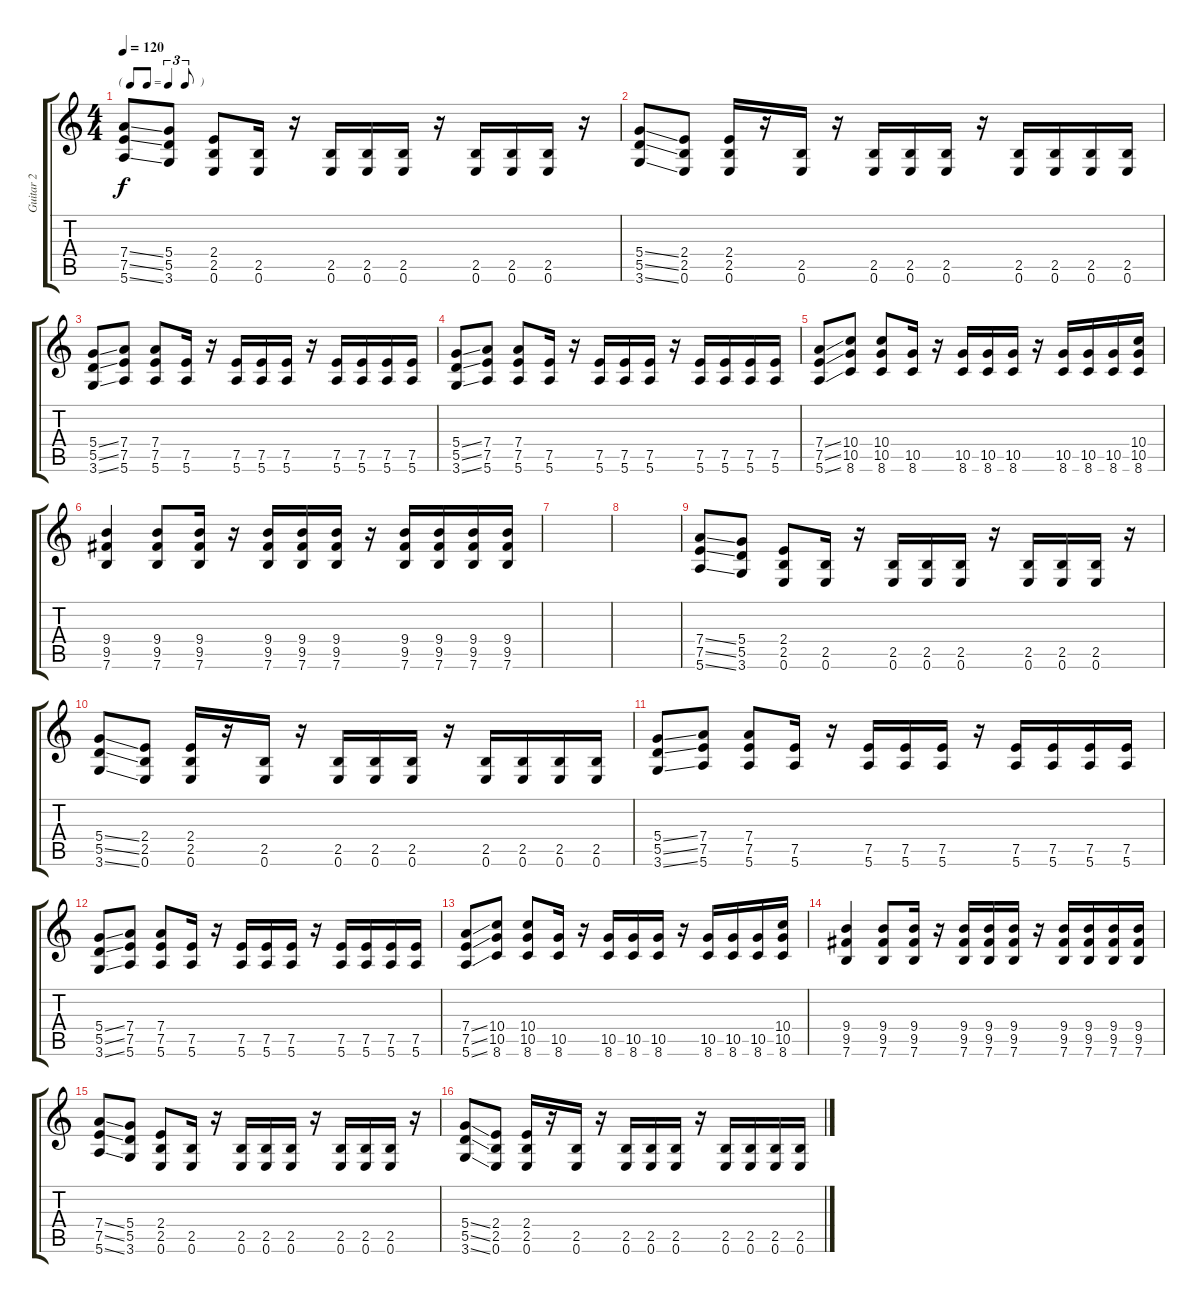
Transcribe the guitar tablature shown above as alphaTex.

\track ("Guitar 2" "Guitar 2") {instrument distortionguitar}
\staff {score tabs}
\tuning (E4 B3 G3 D3 A2 E2) {hide}
\ts (4 4)
\tf triplet8th
\tempo 120
\clef g2
\ks c
(7.4{ss} 7.5{ss} 5.6{ss}).8{dy f} (5.4 5.5 3.6).8 (2.4 2.5 0.6).8 (2.5 0.6).16 r.16 (2.5 0.6).16 (2.5 0.6).16 (2.5 0.6).16 r.16 (2.5 0.6).16 (2.5 0.6).16 (2.5 0.6).16 r.16 |
(5.4{ss} 5.5{ss} 3.6{ss}).8 (2.4 2.5 0.6).8 (2.4 2.5 0.6).16 r.16 (2.5 0.6).16 r.16 (2.5 0.6).16 (2.5 0.6).16 (2.5 0.6).16 r.16 (2.5 0.6).16 (2.5 0.6).16 (2.5 0.6).16 (2.5 0.6).16 |
(5.4{ss} 5.5{ss} 3.6{ss}).8 (7.4 7.5 5.6).8 (7.4 7.5 5.6).8 (7.5 5.6).16 r.16 (7.5 5.6).16 (7.5 5.6).16 (7.5 5.6).16 r.16 (7.5 5.6).16 (7.5 5.6).16 (7.5 5.6).16 (7.5 5.6).16 |
(5.4{ss} 5.5{ss} 3.6{ss}).8 (7.4 7.5 5.6).8 (7.4 7.5 5.6).8 (7.5 5.6).16 r.16 (7.5 5.6).16 (7.5 5.6).16 (7.5 5.6).16 r.16 (7.5 5.6).16 (7.5 5.6).16 (7.5 5.6).16 (7.5 5.6).16 |
(7.4{ss} 7.5{ss} 5.6{ss}).8 (10.4 10.5 8.6).8 (10.4 10.5 8.6).8 (10.5 8.6).16 r.16 (10.5 8.6).16 (10.5 8.6).16 (10.5 8.6).16 r.16 (10.5 8.6).16 (10.5 8.6).16 (10.5 8.6).16 (10.4 10.5 8.6).16 |
(9.4 9.5 7.6).4 (9.4 9.5 7.6).8 (9.4 9.5 7.6).16 r.16 (9.4 9.5 7.6).16 (9.4 9.5 7.6).16 (9.4 9.5 7.6).16 r.16 (9.4 9.5 7.6).16 (9.4 9.5 7.6).16 (9.4 9.5 7.6).16 (9.4 9.5 7.6).16 |
|
|
(7.4{ss} 7.5{ss} 5.6{ss}).8 (5.4 5.5 3.6).8 (2.4 2.5 0.6).8 (2.5 0.6).16 r.16 (2.5 0.6).16 (2.5 0.6).16 (2.5 0.6).16 r.16 (2.5 0.6).16 (2.5 0.6).16 (2.5 0.6).16 r.16 |
(5.4{ss} 5.5{ss} 3.6{ss}).8 (2.4 2.5 0.6).8 (2.4 2.5 0.6).16 r.16 (2.5 0.6).16 r.16 (2.5 0.6).16 (2.5 0.6).16 (2.5 0.6).16 r.16 (2.5 0.6).16 (2.5 0.6).16 (2.5 0.6).16 (2.5 0.6).16 |
(5.4{ss} 5.5{ss} 3.6{ss}).8 (7.4 7.5 5.6).8 (7.4 7.5 5.6).8 (7.5 5.6).16 r.16 (7.5 5.6).16 (7.5 5.6).16 (7.5 5.6).16 r.16 (7.5 5.6).16 (7.5 5.6).16 (7.5 5.6).16 (7.5 5.6).16 |
(5.4{ss} 5.5{ss} 3.6{ss}).8 (7.4 7.5 5.6).8 (7.4 7.5 5.6).8 (7.5 5.6).16 r.16 (7.5 5.6).16 (7.5 5.6).16 (7.5 5.6).16 r.16 (7.5 5.6).16 (7.5 5.6).16 (7.5 5.6).16 (7.5 5.6).16 |
(7.4{ss} 7.5{ss} 5.6{ss}).8 (10.4 10.5 8.6).8 (10.4 10.5 8.6).8 (10.5 8.6).16 r.16 (10.5 8.6).16 (10.5 8.6).16 (10.5 8.6).16 r.16 (10.5 8.6).16 (10.5 8.6).16 (10.5 8.6).16 (10.4 10.5 8.6).16 |
(9.4 9.5 7.6).4 (9.4 9.5 7.6).8 (9.4 9.5 7.6).16 r.16 (9.4 9.5 7.6).16 (9.4 9.5 7.6).16 (9.4 9.5 7.6).16 r.16 (9.4 9.5 7.6).16 (9.4 9.5 7.6).16 (9.4 9.5 7.6).16 (9.4 9.5 7.6).16 |
(7.4{ss} 7.5{ss} 5.6{ss}).8 (5.4 5.5 3.6).8 (2.4 2.5 0.6).8 (2.5 0.6).16 r.16 (2.5 0.6).16 (2.5 0.6).16 (2.5 0.6).16 r.16 (2.5 0.6).16 (2.5 0.6).16 (2.5 0.6).16 r.16 |
(5.4{ss} 5.5{ss} 3.6{ss}).8 (2.4 2.5 0.6).8 (2.4 2.5 0.6).16 r.16 (2.5 0.6).16 r.16 (2.5 0.6).16 (2.5 0.6).16 (2.5 0.6).16 r.16 (2.5 0.6).16 (2.5 0.6).16 (2.5 0.6).16 (2.5 0.6).16
